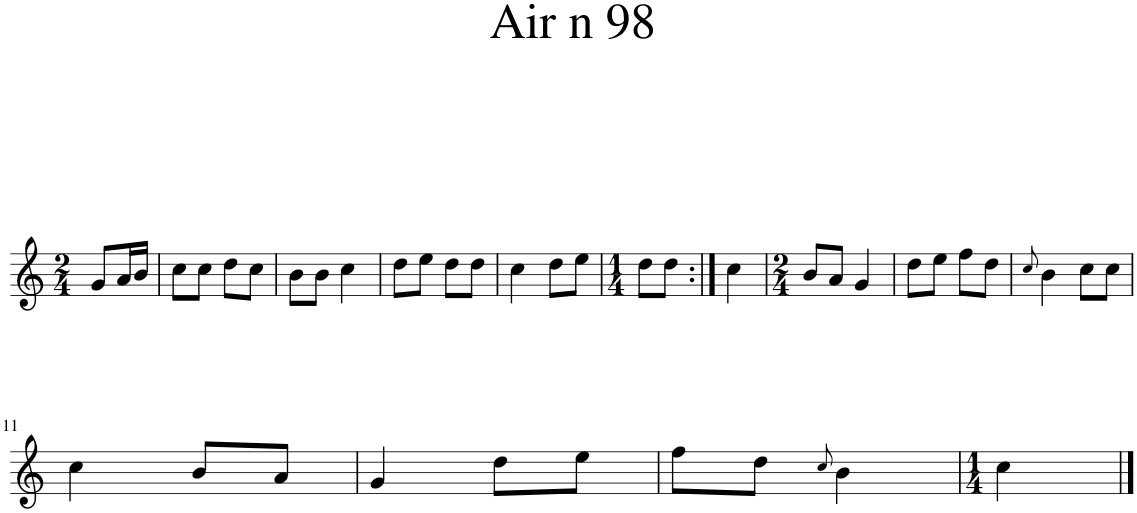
**kern
*part1
*staff1
*I"Piano
*I'Pno.
*clefG2
*k[]
*M2/4
=1
8g/L
16a/L
16b/JJ
=2
8cc\L
8cc\J
8dd\L
8cc\J
=3
8b\L
8b\J
4cc\
=4
8dd\L
8ee\J
8dd\L
8dd\J
=5
4cc\
8dd\L
8ee\J
=6
*M1/4
8dd\L
8dd\J
=7:|!
4cc\
=8
*M2/4
8b/L
8a/J
4g/
=9
8dd\L
8ee\J
8ff\L
8dd\J
=10
8qcc/
4b\
8cc\L
8cc\J
!!LO:LB:g=z
=11
4cc\
8b/L
8a/J
=12
4g/
8dd\L
8ee\J
=13
8ff\L
8dd\J
8qcc/
4b\
=14
*M1/4
4cc\
==
*-
